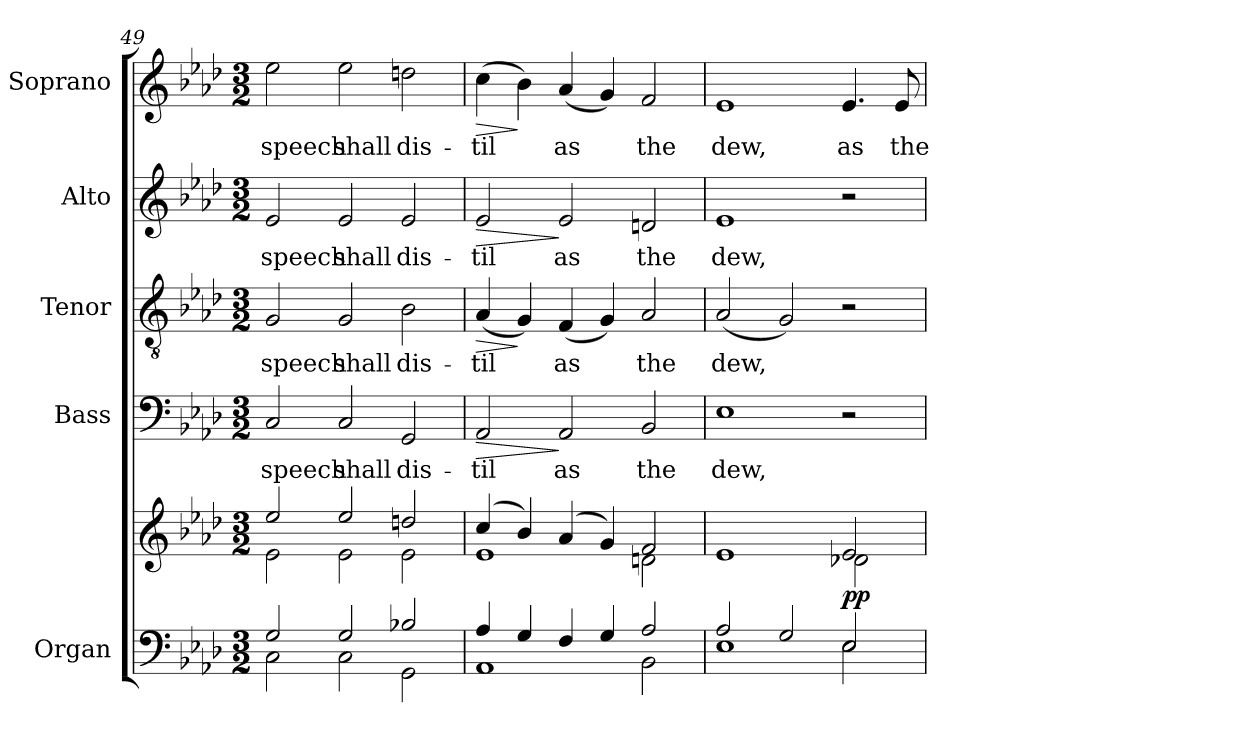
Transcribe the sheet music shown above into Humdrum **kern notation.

**kern	**kern	**dynam	**kern	**text	**dynam	**kern	**text	**dynam	**kern	**text	**dynam	**kern	**text	**dynam
*part5	*part5	*part5	*part4	*part4	*part4	*part3	*part3	*part3	*part2	*part2	*part2	*part1	*part1	*part1
*staff6	*staff5	*staff5/6	*staff4	*staff4	*staff4	*staff3	*staff3	*staff3	*staff2	*staff2	*staff2	*staff1	*staff1	*staff1
*I"Organ	*	*	*I"Bass	*	*	*I"Tenor	*	*	*I"Alto	*	*	*I"Soprano	*	*
*I'Org.	*	*	*I'B.	*	*	*I'T.	*	*	*I'A.	*	*	*I'S.	*	*
*clefF4	*clefG2	*	*clefF4	*	*	*clefGv2	*	*	*clefG2	*	*	*clefG2	*	*
*	*	*	*	*	*	*ITrd7c12	*	*	*	*	*	*	*	*
*k[b-e-a-d-]	*k[b-e-a-d-]	*	*k[b-e-a-d-]	*	*	*k[b-e-a-d-]	*	*	*k[b-e-a-d-]	*	*	*k[b-e-a-d-]	*	*
*A-:	*A-:	*	*A-:	*	*	*A-:	*	*	*A-:	*	*	*A-:	*	*
*M3/2	*M3/2	*	*M3/2	*	*	*M3/2	*	*	*M3/2	*	*	*M3/2	*	*
=49	=49	=49	=49	=49	=49	=49	=49	=49	=49	=49	=49	=49	=49	=49
*^	*^	*	*	*	*	*	*	*	*	*	*	*	*	*
!	!	!	!	!	!	!LO:LY:b:color=#000000	!	!	!	!	!	!	!	!	!	!
!	!	!	!	!	!	!	!	!	!LO:LY:b:color=#000000	!	!	!	!	!	!	!
!	!	!	!	!	!	!	!	!	!	!	!	!LO:LY:b:color=#000000	!	!	!	!
!	!	!	!	!	!	!	!	!	!	!	!	!	!	!	!LO:LY:b:color=#000000	!
2Gi/	2Ci\	2ee-i/	2e-i\	.	2Ci/	speech	.	2GGi/	speech	.	2e-i/	speech	.	2ee-i\	speech	.
!	!	!	!	!	!	!LO:LY:b:color=#000000	!	!	!	!	!	!	!	!	!	!
!	!	!	!	!	!	!	!	!	!LO:LY:b:color=#000000	!	!	!	!	!	!	!
!	!	!	!	!	!	!	!	!	!	!	!	!LO:LY:b:color=#000000	!	!	!	!
!	!	!	!	!	!	!	!	!	!	!	!	!	!	!	!LO:LY:b:color=#000000	!
2Gi/	2Ci\	2ee-i/	2e-i\	.	2Ci/	shall	.	2GGi/	shall	.	2e-i/	shall	.	2ee-i\	shall	.
!	!	!	!	!	!	!LO:LY:b:color=#000000	!	!	!	!	!	!	!	!	!	!
!	!	!	!	!	!	!	!	!	!LO:LY:b:color=#000000	!	!	!	!	!	!	!
!	!	!	!	!	!	!	!	!	!	!	!	!LO:LY:b:color=#000000	!	!	!	!
!	!	!	!	!	!	!	!	!	!	!	!	!	!	!	!LO:LY:b:color=#000000	!
2B-Xi/	2GGi\	2ddni/	2e-i\	.	2GGi/	dis-	.	2BB-i\	dis-	.	2e-i/	dis-	.	2ddni\	dis-	.
=50	=50	=50	=50	=50	=50	=50	=50	=50	=50	=50	=50	=50	=50	=50	=50	=50
!	!	!	!	!	!	!LO:LY:b:color=#000000	!LO:HP:b	!	!	!	!	!	!	!	!	!
!	!	!	!	!	!	!	!	!	!LO:LY:b:color=#000000	!LO:HP:b	!	!	!	!	!	!
!	!	!	!	!	!	!	!	!	!	!	!	!LO:LY:b:color=#000000	!LO:HP:b	!	!	!
!	!	!	!	!	!	!	!	!	!	!	!	!	!	!	!LO:LY:b:color=#000000	!LO:HP:b
4A-i/	1AA-i	(4cci/	1e-i	.	2AA-i/	-til	>	(4AA-i/	-til	>	2e-i/	-til	>	(4cci\	-til	>
4Gi/	.	4b-i/)	.	.	.	.	.	4GGi/)	.	]	.	.	.	4b-i\)	.	]
!	!	!	!	!	!	!LO:LY:b:color=#000000	!	!	!	!	!	!	!	!	!	!
!	!	!	!	!	!	!	!	!	!LO:LY:b:color=#000000	!	!	!	!	!	!	!
!	!	!	!	!	!	!	!	!	!	!	!	!LO:LY:b:color=#000000	!	!	!	!
!	!	!	!	!	!	!	!	!	!	!	!	!	!	!	!LO:LY:b:color=#000000	!
4Fi/	.	(4a-i/	.	.	2AA-i/	as	]	(4FFi/	as	.	2e-i/	as	]	(4a-i/	as	.
4Gi/	.	4gi/)	.	.	.	.	.	4GGi/)	.	.	.	.	.	4gi/)	.	.
!	!	!	!	!	!	!LO:LY:b:color=#000000	!	!	!	!	!	!	!	!	!	!
!	!	!	!	!	!	!	!	!	!LO:LY:b:color=#000000	!	!	!	!	!	!	!
!	!	!	!	!	!	!	!	!	!	!	!	!LO:LY:b:color=#000000	!	!	!	!
!	!	!	!	!	!	!	!	!	!	!	!	!	!	!	!LO:LY:b:color=#000000	!
2A-i/	2BB-i\	2fi/	2dni\	.	2BB-i/	the	.	2AA-i/	the	.	2dni/	the	.	2fi/	the	.
=51	=51	=51	=51	=51	=51	=51	=51	=51	=51	=51	=51	=51	=51	=51	=51	=51
!	!	!	!	!	!	!LO:LY:b:color=#000000	!	!	!	!	!	!	!	!	!	!
!	!	!	!	!	!	!	!	!	!LO:LY:b:color=#000000	!	!	!	!	!	!	!
!	!	!	!	!	!	!	!	!	!	!	!	!LO:LY:b:color=#000000	!	!	!	!
!	!	!	!	!	!	!	!	!	!	!	!	!	!	!	!LO:LY:b:color=#000000	!
2A-i/	1E-i	1e-i	1ryy	.	1E-i	dew,	.	(2AA-i/	dew,	.	1e-i	dew,	.	1e-i	dew,	.
2Gi/	.	.	.	.	.	.	.	2GGi/)	.	.	.	.	.	.	.	.
!	!	!	!	!	!	!	!	!	!	!	!	!	!	!	!LO:LY:b:color=#000000	!
2E-i/	2E-i\	2e-i/	2d-Xi\	pp	2r	.	.	2r	.	.	2r	.	.	4.e-i/	as	.
!	!	!	!	!	!	!	!	!	!	!	!	!	!	!	!LO:LY:b:color=#000000	!
.	.	.	.	.	.	.	.	.	.	.	.	.	.	8e-i/	the	.
*v	*v	*	*	*	*	*	*	*	*	*	*	*	*	*	*	*
*	*v	*v	*	*	*	*	*	*	*	*	*	*	*	*	*
=	=	=	=	=	=	=	=	=	=	=	=	=	=	=
*-	*-	*-	*-	*-	*-	*-	*-	*-	*-	*-	*-	*-	*-	*-
